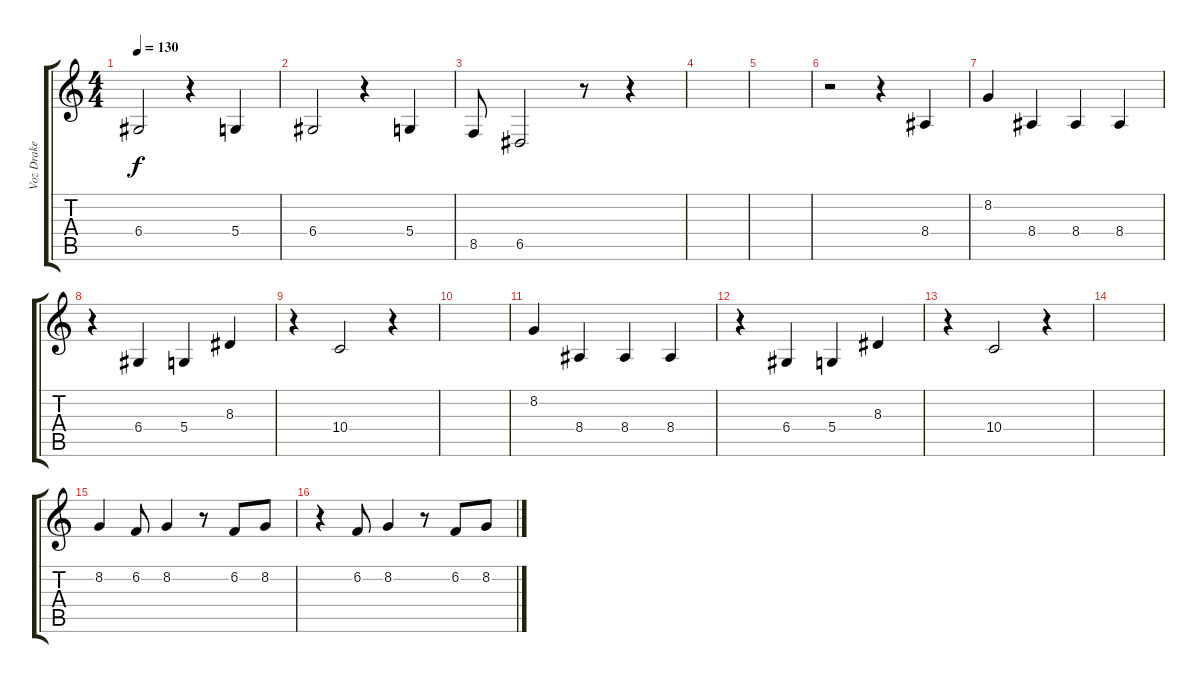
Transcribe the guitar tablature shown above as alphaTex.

\track ("Voz Drake" "Voz Drake") {instrument violin}
\staff {score tabs}
\tuning (E4 B3 G3 D3 A2 E2) {hide}
\ts (4 4)
\tempo 130
\clef g2
\ks c
6.4.2{dy f} r.4 5.4.4 |
6.4.2 r.4 5.4.4 |
8.5.8 6.5.2 r.8 r.4 |
|
|
r.2 r.4 8.4.4 |
8.2.4 8.4.4 8.4.4 8.4.4 |
r.4 6.4.4 5.4.4 8.3.4 |
r.4 10.4.2 r.4 |
|
8.2.4 8.4.4 8.4.4 8.4.4 |
r.4 6.4.4 5.4.4 8.3.4 |
r.4 10.4.2 r.4 |
|
8.2.4 6.2.8 8.2.4 r.8 6.2.8 8.2.8 |
r.4 6.2.8 8.2.4 r.8 6.2.8 8.2.8
